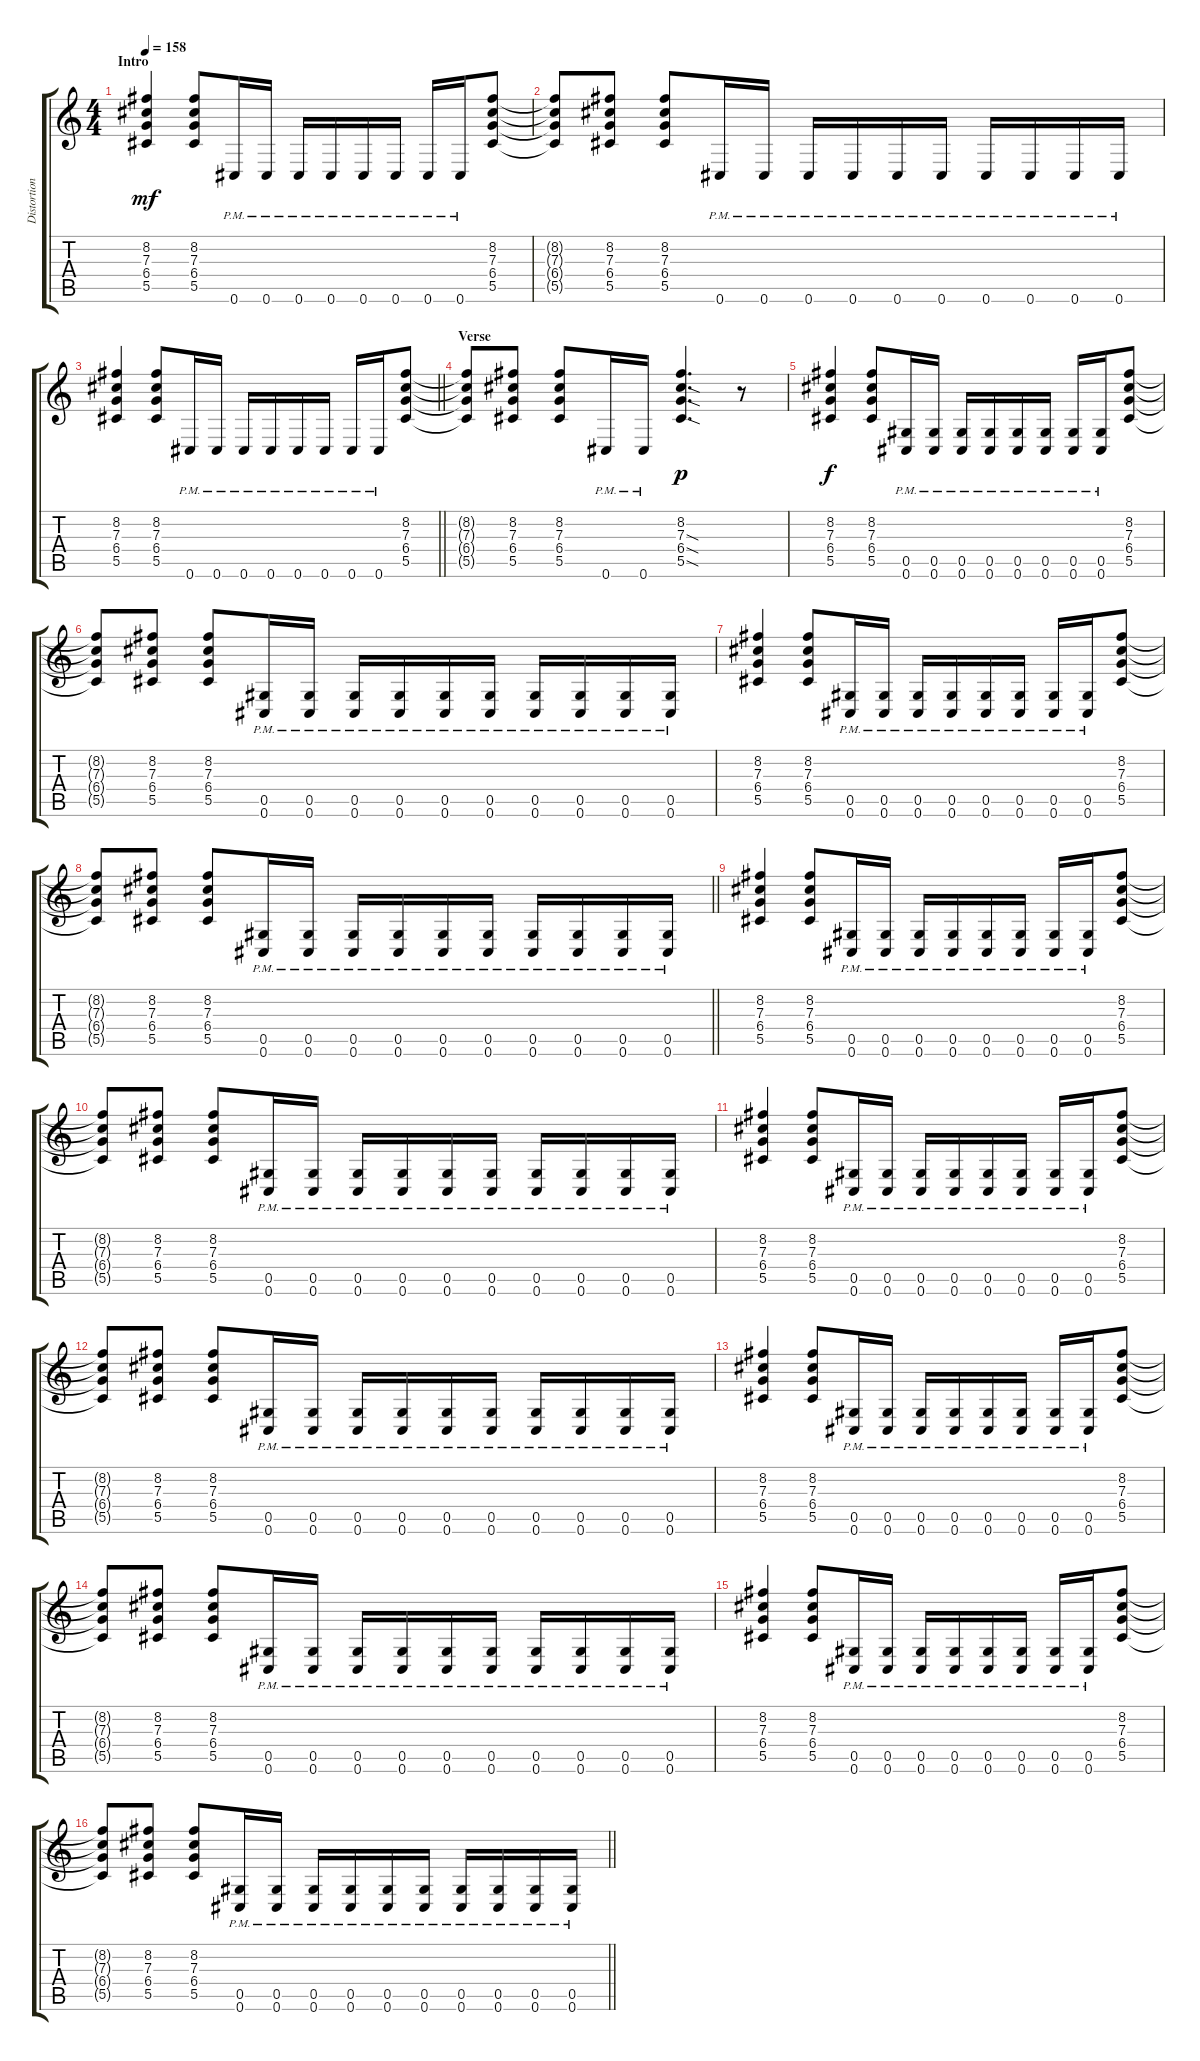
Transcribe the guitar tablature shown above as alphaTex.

\track ("Distortion Guitar" "Distortion") {instrument overdrivenguitar}
\staff {score tabs}
\tuning (Eb4 Bb3 Gb3 Db3 Ab2 Db2) {hide}
\ts (4 4)
\section ("" "Intro")
\tempo 158
\clef g2
\ks c
(8.2 7.3 6.4 5.5).4{dy mf instrument overdrivenguitar} (8.2 7.3 6.4 5.5).8 0.6{pm}.16 0.6{pm}.16 0.6{pm}.16 0.6{pm}.16 0.6{pm}.16 0.6{pm}.16 0.6{pm}.16 0.6{pm}.16 (8.2 7.3 6.4 5.5).8 |
(8.2{t} 7.3{t} 6.4{t} 5.5{t}).8 (8.2 7.3 6.4 5.5).8 (8.2 7.3 6.4 5.5).8 0.6{pm}.16 0.6{pm}.16 0.6{pm}.16 0.6{pm}.16 0.6{pm}.16 0.6{pm}.16 0.6{pm}.16 0.6{pm}.16 0.6{pm}.16 0.6{pm}.16 |
\barLineRight lightlight
(8.2 7.3 6.4 5.5).4 (8.2 7.3 6.4 5.5).8 0.6{pm}.16 0.6{pm}.16 0.6{pm}.16 0.6{pm}.16 0.6{pm}.16 0.6{pm}.16 0.6{pm}.16 0.6{pm}.16 (8.2 7.3 6.4 5.5).8 |
\section ("" "Verse")
(8.2{t} 7.3{t} 6.4{t} 5.5{t}).8 (8.2 7.3 6.4 5.5).8 (8.2 7.3 6.4 5.5).8 0.6{pm}.16 0.6{pm}.16 (8.2 7.3{sod} 6.4{sod} 5.5{sod}).4{d dy p} r.8 |
(8.2 7.3 6.4 5.5).4{dy f} (8.2 7.3 6.4 5.5).8 (0.5{pm} 0.6{pm}).16 (0.5{pm} 0.6{pm}).16 (0.5{pm} 0.6{pm}).16 (0.5{pm} 0.6{pm}).16 (0.5{pm} 0.6{pm}).16 (0.5{pm} 0.6{pm}).16 (0.5{pm} 0.6{pm}).16 (0.5{pm} 0.6{pm}).16 (8.2 7.3 6.4 5.5).8 |
(8.2{t} 7.3{t} 6.4{t} 5.5{t}).8 (8.2 7.3 6.4 5.5).8 (8.2 7.3 6.4 5.5).8 (0.5{pm} 0.6{pm}).16 (0.5{pm} 0.6{pm}).16 (0.5{pm} 0.6{pm}).16 (0.5{pm} 0.6{pm}).16 (0.5{pm} 0.6{pm}).16 (0.5{pm} 0.6{pm}).16 (0.5{pm} 0.6{pm}).16 (0.5{pm} 0.6{pm}).16 (0.5{pm} 0.6{pm}).16 (0.5{pm} 0.6{pm}).16 |
(8.2 7.3 6.4 5.5).4 (8.2 7.3 6.4 5.5).8 (0.5{pm} 0.6{pm}).16 (0.5{pm} 0.6{pm}).16 (0.5{pm} 0.6{pm}).16 (0.5{pm} 0.6{pm}).16 (0.5{pm} 0.6{pm}).16 (0.5{pm} 0.6{pm}).16 (0.5{pm} 0.6{pm}).16 (0.5{pm} 0.6{pm}).16 (8.2 7.3 6.4 5.5).8 |
\barLineRight lightlight
(8.2{t} 7.3{t} 6.4{t} 5.5{t}).8 (8.2 7.3 6.4 5.5).8 (8.2 7.3 6.4 5.5).8 (0.5{pm} 0.6{pm}).16 (0.5{pm} 0.6{pm}).16 (0.5{pm} 0.6{pm}).16 (0.5{pm} 0.6{pm}).16 (0.5{pm} 0.6{pm}).16 (0.5{pm} 0.6{pm}).16 (0.5{pm} 0.6{pm}).16 (0.5{pm} 0.6{pm}).16 (0.5{pm} 0.6{pm}).16 (0.5{pm} 0.6{pm}).16 |
(8.2 7.3 6.4 5.5).4 (8.2 7.3 6.4 5.5).8 (0.5{pm} 0.6{pm}).16 (0.5{pm} 0.6{pm}).16 (0.5{pm} 0.6{pm}).16 (0.5{pm} 0.6{pm}).16 (0.5{pm} 0.6{pm}).16 (0.5{pm} 0.6{pm}).16 (0.5{pm} 0.6{pm}).16 (0.5{pm} 0.6{pm}).16 (8.2 7.3 6.4 5.5).8 |
(8.2{t} 7.3{t} 6.4{t} 5.5{t}).8 (8.2 7.3 6.4 5.5).8 (8.2 7.3 6.4 5.5).8 (0.5{pm} 0.6{pm}).16 (0.5{pm} 0.6{pm}).16 (0.5{pm} 0.6{pm}).16 (0.5{pm} 0.6{pm}).16 (0.5{pm} 0.6{pm}).16 (0.5{pm} 0.6{pm}).16 (0.5{pm} 0.6{pm}).16 (0.5{pm} 0.6{pm}).16 (0.5{pm} 0.6{pm}).16 (0.5{pm} 0.6{pm}).16 |
(8.2 7.3 6.4 5.5).4 (8.2 7.3 6.4 5.5).8 (0.5{pm} 0.6{pm}).16 (0.5{pm} 0.6{pm}).16 (0.5{pm} 0.6{pm}).16 (0.5{pm} 0.6{pm}).16 (0.5{pm} 0.6{pm}).16 (0.5{pm} 0.6{pm}).16 (0.5{pm} 0.6{pm}).16 (0.5{pm} 0.6{pm}).16 (8.2 7.3 6.4 5.5).8 |
(8.2{t} 7.3{t} 6.4{t} 5.5{t}).8 (8.2 7.3 6.4 5.5).8 (8.2 7.3 6.4 5.5).8 (0.5{pm} 0.6{pm}).16 (0.5{pm} 0.6{pm}).16 (0.5{pm} 0.6{pm}).16 (0.5{pm} 0.6{pm}).16 (0.5{pm} 0.6{pm}).16 (0.5{pm} 0.6{pm}).16 (0.5{pm} 0.6{pm}).16 (0.5{pm} 0.6{pm}).16 (0.5{pm} 0.6{pm}).16 (0.5{pm} 0.6{pm}).16 |
(8.2 7.3 6.4 5.5).4 (8.2 7.3 6.4 5.5).8 (0.5{pm} 0.6{pm}).16 (0.5{pm} 0.6{pm}).16 (0.5{pm} 0.6{pm}).16 (0.5{pm} 0.6{pm}).16 (0.5{pm} 0.6{pm}).16 (0.5{pm} 0.6{pm}).16 (0.5{pm} 0.6{pm}).16 (0.5{pm} 0.6{pm}).16 (8.2 7.3 6.4 5.5).8 |
(8.2{t} 7.3{t} 6.4{t} 5.5{t}).8 (8.2 7.3 6.4 5.5).8 (8.2 7.3 6.4 5.5).8 (0.5{pm} 0.6{pm}).16 (0.5{pm} 0.6{pm}).16 (0.5{pm} 0.6{pm}).16 (0.5{pm} 0.6{pm}).16 (0.5{pm} 0.6{pm}).16 (0.5{pm} 0.6{pm}).16 (0.5{pm} 0.6{pm}).16 (0.5{pm} 0.6{pm}).16 (0.5{pm} 0.6{pm}).16 (0.5{pm} 0.6{pm}).16 |
(8.2 7.3 6.4 5.5).4 (8.2 7.3 6.4 5.5).8 (0.5{pm} 0.6{pm}).16 (0.5{pm} 0.6{pm}).16 (0.5{pm} 0.6{pm}).16 (0.5{pm} 0.6{pm}).16 (0.5{pm} 0.6{pm}).16 (0.5{pm} 0.6{pm}).16 (0.5{pm} 0.6{pm}).16 (0.5{pm} 0.6{pm}).16 (8.2 7.3 6.4 5.5).8 |
\barLineRight lightlight
(8.2{t} 7.3{t} 6.4{t} 5.5{t}).8 (8.2 7.3 6.4 5.5).8 (8.2 7.3 6.4 5.5).8 (0.5{pm} 0.6{pm}).16 (0.5{pm} 0.6{pm}).16 (0.5{pm} 0.6{pm}).16 (0.5{pm} 0.6{pm}).16 (0.5{pm} 0.6{pm}).16 (0.5{pm} 0.6{pm}).16 (0.5{pm} 0.6{pm}).16 (0.5{pm} 0.6{pm}).16 (0.5{pm} 0.6{pm}).16 (0.5{pm} 0.6{pm}).16
